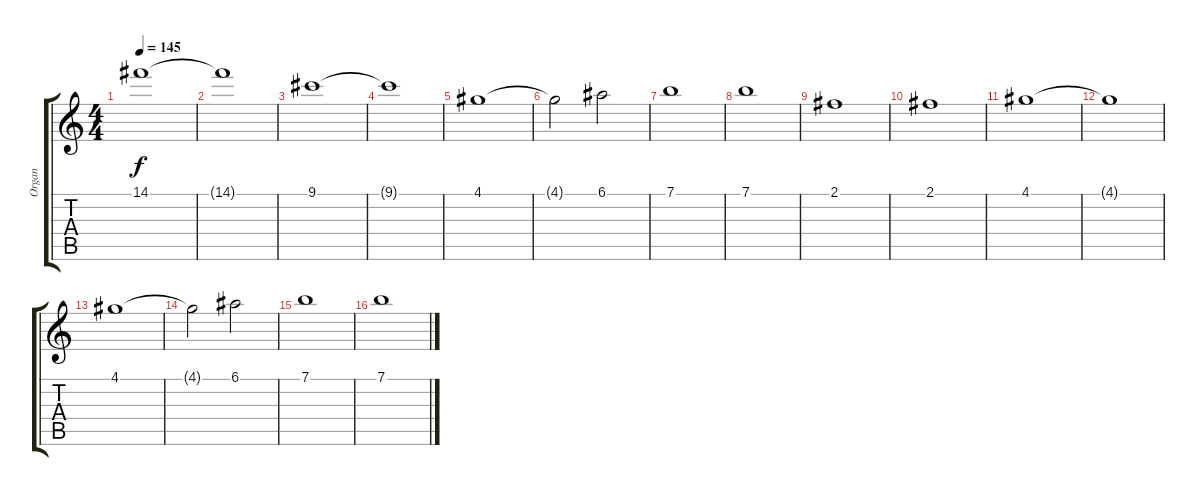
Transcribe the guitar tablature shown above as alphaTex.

\track ("Organ" "Organ") {instrument churchorgan}
\staff {score tabs}
\tuning (E5 B4 G4 D4 A3 E3) {hide}
\ts (4 4)
\tempo 145
\clef g2
\ks c
14.1.1{dy f} |
14.1{t}.1 |
9.1.1 |
9.1{t}.1 |
4.1.1 |
4.1{t}.2 6.1.2 |
7.1.1 |
7.1.1 |
2.1.1 |
2.1.1 |
4.1.1 |
4.1{t}.1 |
4.1.1 |
4.1{t}.2 6.1.2 |
7.1.1 |
7.1.1
